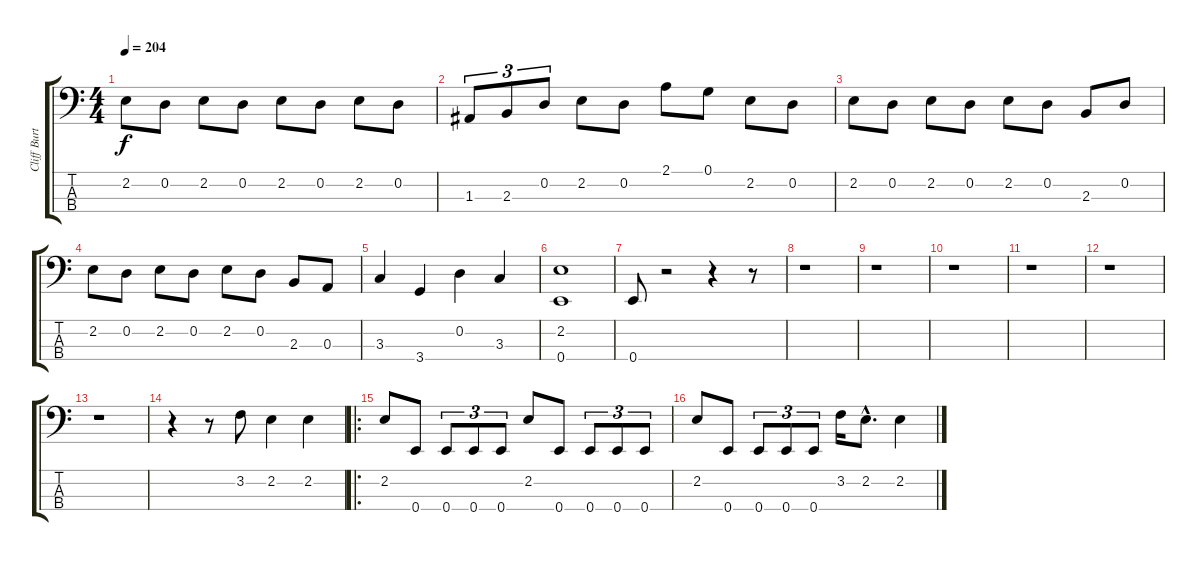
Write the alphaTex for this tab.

\track ("Cliff Burton (Bass)" "Cliff Burt") {instrument electricbassfinger}
\staff {score tabs}
\tuning (G2 D2 A1 E1) {hide}
\ts (4 4)
\tempo 204
\clef f4
\ks c
2.2.8{dy f} 0.2.8 2.2.8 0.2.8 2.2.8 0.2.8 2.2.8 0.2.8 |
1.3.8{tu (3 2)} 2.3.8{tu (3 2)} 0.2.8{tu (3 2)} 2.2.8 0.2.8 2.1.8 0.1.8 2.2.8 0.2.8 |
2.2.8 0.2.8 2.2.8 0.2.8 2.2.8 0.2.8 2.3.8 0.2.8 |
2.2.8 0.2.8 2.2.8 0.2.8 2.2.8 0.2.8 2.3.8 0.3.8 |
3.3.4 3.4.4 0.2.4 3.3.4 |
(2.2 0.4).1 |
0.4.8 r.2 r.4 r.8 |
r.1 |
r.1 |
r.1 |
r.1 |
r.1 |
r.1 |
r.4 r.8 3.2.8 2.2.4 2.2.4 |
\ro
2.2.8 0.4.8 0.4.8{tu (3 2)} 0.4.8{tu (3 2)} 0.4.8{tu (3 2)} 2.2.8 0.4.8 0.4.8{tu (3 2)} 0.4.8{tu (3 2)} 0.4.8{tu (3 2)} |
2.2.8 0.4.8 0.4.8{tu (3 2)} 0.4.8{tu (3 2)} 0.4.8{tu (3 2)} 3.2.16 2.2{hac}.8{d} 2.2.4
